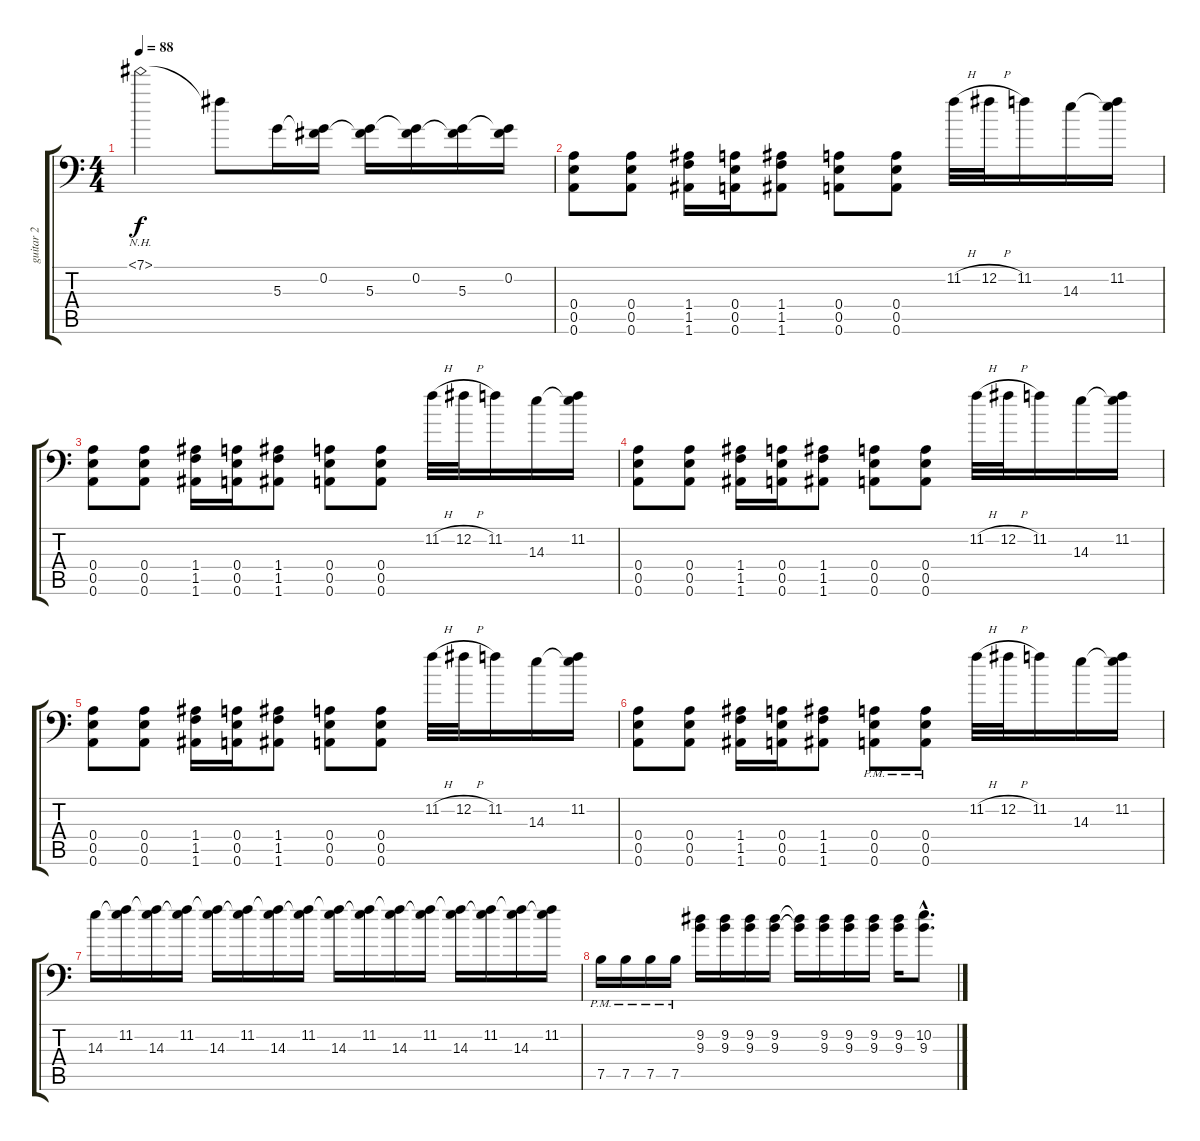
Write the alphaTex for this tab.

\track ("guitar 2" "guitar 2") {instrument distortionguitar}
\staff {score tabs}
\tuning (B3 Gb3 D3 A2 E2 A1) {hide}
\ts (4 4)
\tempo 88
\clef f4
\ks c
7.1{nh}.2{dy f instrument distortionguitar} 7.1{t}.8 5.3.16 (0.2 5.3{t}).16 (0.2{t} 5.3).16 (0.2 5.3{t}).16 (0.2{t} 5.3).16 (0.2 5.3{t}).16 |
(0.4 0.5 0.6).8 (0.4 0.5 0.6).8 (1.4 1.5 1.6).16 (0.4 0.5 0.6).16 (1.4 1.5 1.6).8 (0.4 0.5 0.6).8 (0.4 0.5 0.6).8 11.2{h}.32 12.2{h}.32 11.2.16 14.3.16 (11.2 14.3{t}).16 |
(0.4 0.5 0.6).8 (0.4 0.5 0.6).8 (1.4 1.5 1.6).16 (0.4 0.5 0.6).16 (1.4 1.5 1.6).8 (0.4 0.5 0.6).8 (0.4 0.5 0.6).8 11.2{h}.32 12.2{h}.32 11.2.16 14.3.16 (11.2 14.3{t}).16 |
(0.4 0.5 0.6).8 (0.4 0.5 0.6).8 (1.4 1.5 1.6).16 (0.4 0.5 0.6).16 (1.4 1.5 1.6).8 (0.4 0.5 0.6).8 (0.4 0.5 0.6).8 11.2{h}.32 12.2{h}.32 11.2.16 14.3.16 (11.2 14.3{t}).16 |
(0.4 0.5 0.6).8 (0.4 0.5 0.6).8 (1.4 1.5 1.6).16 (0.4 0.5 0.6).16 (1.4 1.5 1.6).8 (0.4 0.5 0.6).8 (0.4 0.5 0.6).8 11.2{h}.32 12.2{h}.32 11.2.16 14.3.16 (11.2 14.3{t}).16 |
(0.4 0.5 0.6).8 (0.4 0.5 0.6).8 (1.4 1.5 1.6).16 (0.4 0.5 0.6).16 (1.4 1.5 1.6).8 (0.4{pm} 0.5{pm} 0.6{pm}).8 (0.4{pm} 0.5{pm} 0.6{pm}).8 11.2{h}.32 12.2{h}.32 11.2.16 14.3.16 (11.2 14.3{t}).16 |
14.3.16 (11.2 14.3{t}).16 (11.2{t} 14.3).16 (11.2 14.3{t}).16 (11.2{t} 14.3).16 (11.2 14.3{t}).16 (11.2{t} 14.3).16 (11.2 14.3{t}).16 (11.2{t} 14.3).16 (11.2 14.3{t}).16 (11.2{t} 14.3).16 (11.2 14.3{t}).16 (11.2{t} 14.3).16 (11.2 14.3{t}).16 (11.2{t} 14.3).16 (11.2 14.3{t}).16 |
7.5{pm}.16 7.5{pm}.16 7.5{pm}.16 7.5{pm}.16 (9.2 9.3).16 (9.2 9.3).16 (9.2 9.3).16 (9.2 9.3).16 (9.2{t} 9.3{t}).16 (9.2 9.3).16 (9.2 9.3).16 (9.2 9.3).16 (9.2 9.3).16 (10.2{hac} 9.3{hac}).8{d}
